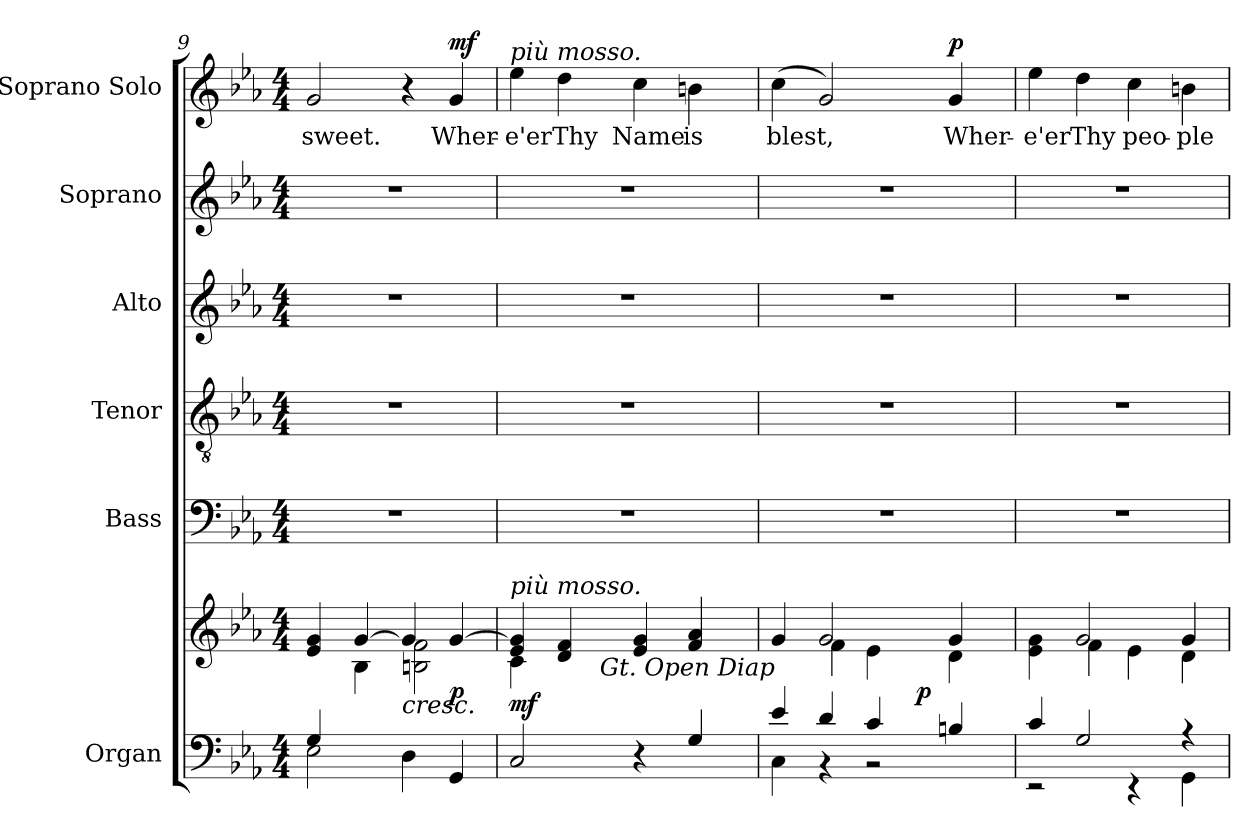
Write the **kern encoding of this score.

**kern	**kern	**dynam	**kern	**kern	**kern	**kern	**kern	**text	**dynam
*part6	*part6	*part6	*part5	*part4	*part3	*part2	*part1	*part1	*part1
*staff7	*staff6	*staff6/7	*staff5	*staff4	*staff3	*staff2	*staff1	*staff1	*staff1
*I"Organ	*	*	*I"Bass	*I"Tenor	*I"Alto	*I"Soprano	*I"Soprano Solo	*	*
*I'Org.	*	*	*I'B.	*I'T.	*I'A.	*I'S.	*I'S. Solo	*	*
*clefF4	*clefG2	*	*clefF4	*clefGv2	*clefG2	*clefG2	*clefG2	*	*
*	*	*	*	*ITrd7c12	*	*	*	*	*
*k[b-e-a-]	*k[b-e-a-]	*	*k[b-e-a-]	*k[b-e-a-]	*k[b-e-a-]	*k[b-e-a-]	*k[b-e-a-]	*	*
*E-:	*E-:	*	*E-:	*E-:	*E-:	*E-:	*E-:	*	*
*M4/4	*M4/4	*	*M4/4	*M4/4	*M4/4	*M4/4	*M4/4	*	*
=9	=9	=9	=9	=9	=9	=9	=9	=9	=9
*^	*^	*	*	*	*	*	*	*	*
!	!	!	!	!	!	!	!	!	!	!LO:LY:b:color=#000000	!
4Gi/	2E-i\	4e-i/ 4gi	4ryy	.	1r	1r	1r	1r	2gi/	sweet.	.
2.ryy	.	[4gi/	4B-i\	.	.	.	.	.	.	.	.
!	!	!LO:TX:b:i:t=cresc.	!	!	!	!	!	!	!	!	!
.	4Di\	4gi/]	2Bni\ 2fi	.	.	.	.	.	4r	.	.
!	!	!	!	!	!	!	!	!	!	!LO:LY:b:color=#000000	!
.	4GGi/	[4gi/	.	p	.	.	.	.	4gi/	Wher-	mf
*v	*v	*	*	*	*	*	*	*	*	*	*
=10	=10	=10	=10	=10	=10	=10	=10	=10	=10	=10
*^	*	*	*	*	*	*	*	*	*	*
!	!	!	!	!	!	!	!	!	!LO:TX:a:i:t=più mosso.	!	!
!	!	!LO:TX:a:i:t=più mosso.	!	!	!	!	!	!	!	!	!
!	!	!	!	!	!	!	!	!	!	!LO:LY:b:color=#000000	!
*v	*v	*	*^	*	*	*	*	*	*	*	*
2Ci/	4e-i/ 4gi]	4ci\	4ryy	mf	1r	1r	1r	1r	4ee-i\	-e'er	.
!	!	!	!	!	!	!	!	!	!	!LO:LY:b:color=#000000	!
.	4di/ 4fi	2.ryy	16ryy	.	.	.	.	.	4ddi\	Thy	.
.	.	.	32ryy	.	.	.	.	.	.	.	.
.	.	.	128..ryy	.	.	.	.	.	.	.	.
!	!	!	!LO:TX:b:i:t=Gt. Open Diap	!	!	!	!	!	!	!	!
.	.	.	2ryy	.	.	.	.	.	.	.	.
!	!	!	!	!	!	!	!	!	!	!LO:LY:b:color=#000000	!
4r	4e-i/ 4gi	.	.	.	.	.	.	.	4cci\	Name	.
!	!	!	!	!	!	!	!	!	!	!LO:LY:b:color=#000000	!
4Gi/	4fi/ 4a-i	.	.	.	.	.	.	.	4bni\	is	.
.	.	.	8ryy	.	.	.	.	.	.	.	.
.	.	.	64ryy	.	.	.	.	.	.	.	.
.	.	.	512ryy	.	.	.	.	.	.	.	.
=11	=11	=11	=11	=11	=11	=11	=11	=11	=11	=11	=11
*^	*	*	*	*	*	*	*	*	*	*	*
!	!	!	!	!	!	!	!	!	!	!	!LO:LY:b:color=#000000	!
4e-i/	4Ci\	4gi/	4ryy	2ryy	.	1r	1r	1r	1r	(4cci\	blest,	.
4di/	4r	2gi/	4fi\	.	.	.	.	.	.	2gi/)	.	.
4ci/	2r	.	4e-i\	16ryy	.	.	.	.	.	.	.	.
.	.	.	.	32ryy	.	.	.	.	.	.	.	.
.	.	.	.	64ryy	.	.	.	.	.	.	.	.
.	.	.	.	128ryy	.	.	.	.	.	.	.	.
.	.	.	.	1024ryy	.	.	.	.	.	.	.	.
.	.	.	.	4ryy	p	.	.	.	.	.	.	.
!	!	!	!	!	!	!	!	!	!	!	!LO:LY:b:color=#000000	!
4Bni/	.	4gi/	4di\	.	.	.	.	.	.	4gi/	Wher-	p
.	.	.	.	8ryy	.	.	.	.	.	.	.	.
.	.	.	.	256..ryy	.	.	.	.	.	.	.	.
*	*	*	*v	*v	*	*	*	*	*	*	*	*
=12	=12	=12	=12	=12	=12	=12	=12	=12	=12	=12	=12
*	*	*	*^	*	*	*	*	*	*	*	*
!	!	!	!	!	!	!	!	!	!	!	!LO:LY:b:color=#000000	!
*	*	*	*v	*v	*	*	*	*	*	*	*	*
4ci/	2r	4ryy	4e-i\ 4gi	.	1r	1r	1r	1r	4ee-i\	-e'er	.
!	!	!	!	!	!	!	!	!	!	!LO:LY:b:color=#000000	!
2Gi/	.	2gi/	4fi\	.	.	.	.	.	4ddi\	Thy	.
!	!	!	!	!	!	!	!	!	!	!LO:LY:b:color=#000000	!
.	4r	.	4e-i\	.	.	.	.	.	4cci\	peo-	.
!	!	!	!	!	!	!	!	!	!	!LO:LY:b:color=#000000	!
4r	4GGi\	4gi/	4di\	.	.	.	.	.	4bni\	-ple	.
*v	*v	*	*	*	*	*	*	*	*	*	*
*	*v	*v	*	*	*	*	*	*	*	*
=	=	=	=	=	=	=	=	=	=
*-	*-	*-	*-	*-	*-	*-	*-	*-	*-
